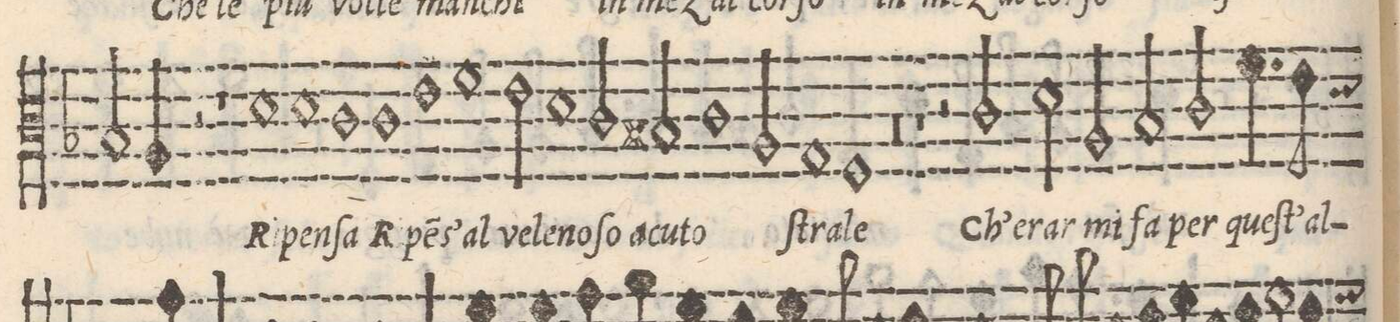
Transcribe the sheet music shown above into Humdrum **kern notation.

**kern	**text
*I"TENORE	*
*clefC3	*
*k[b-]	*
*met(C)	*
*M2/1	*
2B-y/	cor-
=11-	=11-
4A/	-ſo
2r	.
1r	.
*	*Xij
=12-	=12-
1d	Ri-
1d	-pen-
=13-	=13-
1c	-ſa
1c	Ri-
=14-	=14-
1e	-pe(n)-
1f	-s'_al
=15-	=15-
2e\	ve-
1d	-le-
2c/	-no-
=16-	=16-
2Bn/	-ſo_a-
1c	-cu-
2A/	-to
=17-	=17-
1G	ſtra-
1F	-le
=18-	=18-
0r	.
=19-	=19-
1r	.
2r	.
2c/	Ch'er-
=20-	=20-
2d\	-ar
2A/	mi
2B-y/	fa
2c/	per
=21-	=21-
4.f\	que-
8e\	-ſt'_al-
*-	*-
